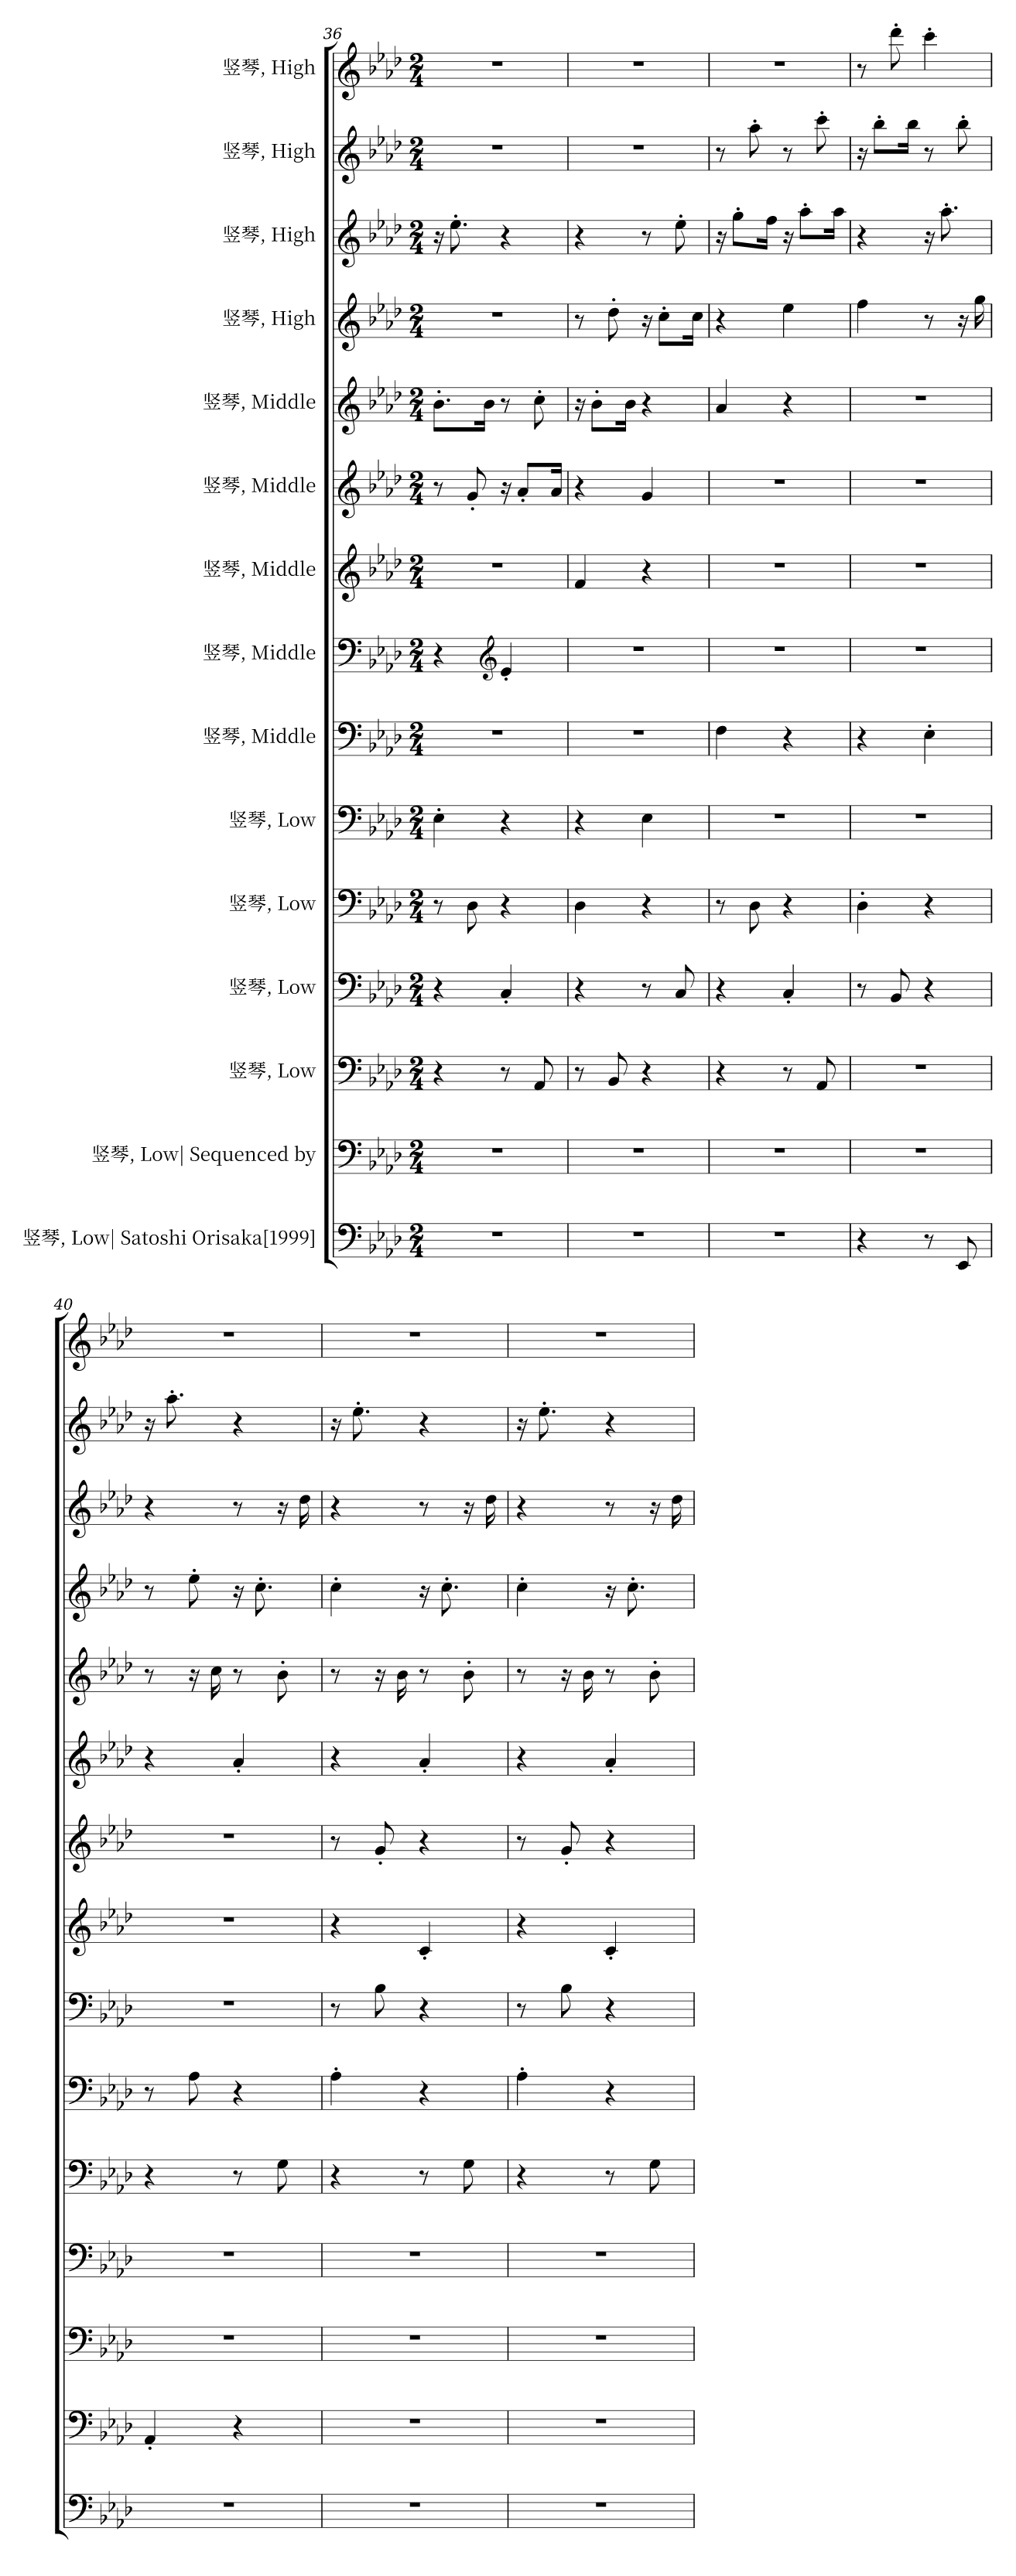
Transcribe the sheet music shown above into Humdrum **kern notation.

**kern	**kern	**kern	**kern	**kern	**kern	**kern	**kern	**kern	**kern	**kern	**kern	**kern	**kern	**kern
*part15	*part14	*part13	*part12	*part11	*part10	*part9	*part8	*part7	*part6	*part5	*part4	*part3	*part2	*part1
*staff15	*staff14	*staff13	*staff12	*staff11	*staff10	*staff9	*staff8	*staff7	*staff6	*staff5	*staff4	*staff3	*staff2	*staff1
*I"竖琴, Low|    Satoshi Orisaka[1999]	*I"竖琴, Low| Sequenced by	*I"竖琴, Low	*I"竖琴, Low	*I"竖琴, Low	*I"竖琴, Low	*I"竖琴, Middle	*I"竖琴, Middle	*I"竖琴, Middle	*I"竖琴, Middle	*I"竖琴, Middle	*I"竖琴, High	*I"竖琴, High	*I"竖琴, High	*I"竖琴, High
*clefF4	*clefF4	*clefF4	*clefF4	*clefF4	*clefF4	*clefF4	*clefF4	*clefG2	*clefG2	*clefG2	*clefG2	*clefG2	*clefG2	*clefG2
*k[b-e-a-d-]	*k[b-e-a-d-]	*k[b-e-a-d-]	*k[b-e-a-d-]	*k[b-e-a-d-]	*k[b-e-a-d-]	*k[b-e-a-d-]	*k[b-e-a-d-]	*k[b-e-a-d-]	*k[b-e-a-d-]	*k[b-e-a-d-]	*k[b-e-a-d-]	*k[b-e-a-d-]	*k[b-e-a-d-]	*k[b-e-a-d-]
*M2/4	*M2/4	*M2/4	*M2/4	*M2/4	*M2/4	*M2/4	*M2/4	*M2/4	*M2/4	*M2/4	*M2/4	*M2/4	*M2/4	*M2/4
=36	=36	=36	=36	=36	=36	=36	=36	=36	=36	=36	=36	=36	=36	=36
2r	2r	4r	4r	8r	4E-'\	2r	4r	2r	8r	8.b-'\L	2r	16r	2r	2r
.	.	.	.	.	.	.	.	.	.	.	.	8.ee-'\	.	.
.	.	.	.	8D-\	.	.	.	.	8g'/	.	.	.	.	.
.	.	.	.	.	.	.	.	.	.	16b-\Jk	.	.	.	.
*	*	*	*	*	*	*	*clefG2	*	*	*	*	*	*	*
.	.	8r	4C'/	4r	4r	.	4e-'/	.	16r	8r	.	4r	.	.
.	.	.	.	.	.	.	.	.	8a-'/L	.	.	.	.	.
.	.	8AA-/	.	.	.	.	.	.	.	8cc'\	.	.	.	.
.	.	.	.	.	.	.	.	.	16a-/Jk	.	.	.	.	.
=37	=37	=37	=37	=37	=37	=37	=37	=37	=37	=37	=37	=37	=37	=37
2r	2r	8r	4r	4D-\	4r	2r	2r	4f/	4r	16r	8r	4r	2r	2r
.	.	.	.	.	.	.	.	.	.	8b-'\L	.	.	.	.
.	.	8BB-/	.	.	.	.	.	.	.	.	8dd-'\	.	.	.
.	.	.	.	.	.	.	.	.	.	16b-\Jk	.	.	.	.
.	.	4r	8r	4r	4E-\	.	.	4r	4g/	4r	16r	8r	.	.
.	.	.	.	.	.	.	.	.	.	.	8cc'\L	.	.	.
.	.	.	8C/	.	.	.	.	.	.	.	.	8ee-'\	.	.
.	.	.	.	.	.	.	.	.	.	.	16cc\Jk	.	.	.
=38	=38	=38	=38	=38	=38	=38	=38	=38	=38	=38	=38	=38	=38	=38
2r	2r	4r	4r	8r	2r	4F\	2r	2r	2r	4a-/	4r	16r	8r	2r
.	.	.	.	.	.	.	.	.	.	.	.	8gg'\L	.	.
.	.	.	.	8D-\	.	.	.	.	.	.	.	.	8aa-'\	.
.	.	.	.	.	.	.	.	.	.	.	.	16ff\Jk	.	.
.	.	8r	4C'/	4r	.	4r	.	.	.	4r	4ee-\	16r	8r	.
.	.	.	.	.	.	.	.	.	.	.	.	8aa-'\L	.	.
.	.	8AA-/	.	.	.	.	.	.	.	.	.	.	8ccc'\	.
.	.	.	.	.	.	.	.	.	.	.	.	16aa-\Jk	.	.
=39	=39	=39	=39	=39	=39	=39	=39	=39	=39	=39	=39	=39	=39	=39
4r	2r	2r	8r	4D-'\	2r	4r	2r	2r	2r	2r	4ff\	4r	16r	8r
.	.	.	.	.	.	.	.	.	.	.	.	.	8bb-'\L	.
.	.	.	8BB-/	.	.	.	.	.	.	.	.	.	.	8ddd-'\
.	.	.	.	.	.	.	.	.	.	.	.	.	16bb-\Jk	.
8r	.	.	4r	4r	.	4E-'\	.	.	.	.	8r	16r	8r	4ccc'\
.	.	.	.	.	.	.	.	.	.	.	.	8.aa-'\	.	.
8EE-/	.	.	.	.	.	.	.	.	.	.	16r	.	8bb-'\	.
.	.	.	.	.	.	.	.	.	.	.	16gg\	.	.	.
!!LO:PB:g=z
=40	=40	=40	=40	=40	=40	=40	=40	=40	=40	=40	=40	=40	=40	=40
*	*	*	*	*	*	*	*	*	*	*	*	*	*	*MM84
2r	4AA-'/	2r	2r	4r	8r	2r	2r	2r	4r	8r	8r	4r	16r	2r
.	.	.	.	.	.	.	.	.	.	.	.	.	8.aa-'\	.
.	.	.	.	.	8A-\	.	.	.	.	16r	8ee-'\	.	.	.
.	.	.	.	.	.	.	.	.	.	16cc\	.	.	.	.
.	4r	.	.	8r	4r	.	.	.	4a-'/	8r	16r	8r	4r	.
.	.	.	.	.	.	.	.	.	.	.	8.cc'\	.	.	.
.	.	.	.	8G\	.	.	.	.	.	8b-'\	.	16r	.	.
.	.	.	.	.	.	.	.	.	.	.	.	16dd-\	.	.
=41	=41	=41	=41	=41	=41	=41	=41	=41	=41	=41	=41	=41	=41	=41
2r	2r	2r	2r	4r	4A-'\	8r	4r	8r	4r	8r	4cc'\	4r	16r	2r
.	.	.	.	.	.	.	.	.	.	.	.	.	8.ee-'\	.
.	.	.	.	.	.	8B-\	.	8g'/	.	16r	.	.	.	.
.	.	.	.	.	.	.	.	.	.	16b-\	.	.	.	.
.	.	.	.	8r	4r	4r	4c'/	4r	4a-'/	8r	16r	8r	4r	.
.	.	.	.	.	.	.	.	.	.	.	8.cc'\	.	.	.
.	.	.	.	8G\	.	.	.	.	.	8b-'\	.	16r	.	.
.	.	.	.	.	.	.	.	.	.	.	.	16dd-\	.	.
=42	=42	=42	=42	=42	=42	=42	=42	=42	=42	=42	=42	=42	=42	=42
2r	2r	2r	2r	4r	4A-'\	8r	4r	8r	4r	8r	4cc'\	4r	16r	2r
.	.	.	.	.	.	.	.	.	.	.	.	.	8.ee-'\	.
.	.	.	.	.	.	8B-\	.	8g'/	.	16r	.	.	.	.
.	.	.	.	.	.	.	.	.	.	16b-\	.	.	.	.
.	.	.	.	8r	4r	4r	4c'/	4r	4a-'/	8r	16r	8r	4r	.
.	.	.	.	.	.	.	.	.	.	.	8.cc'\	.	.	.
.	.	.	.	8G\	.	.	.	.	.	8b-'\	.	16r	.	.
.	.	.	.	.	.	.	.	.	.	.	.	16dd-\	.	.
=	=	=	=	=	=	=	=	=	=	=	=	=	=	=
*-	*-	*-	*-	*-	*-	*-	*-	*-	*-	*-	*-	*-	*-	*-
